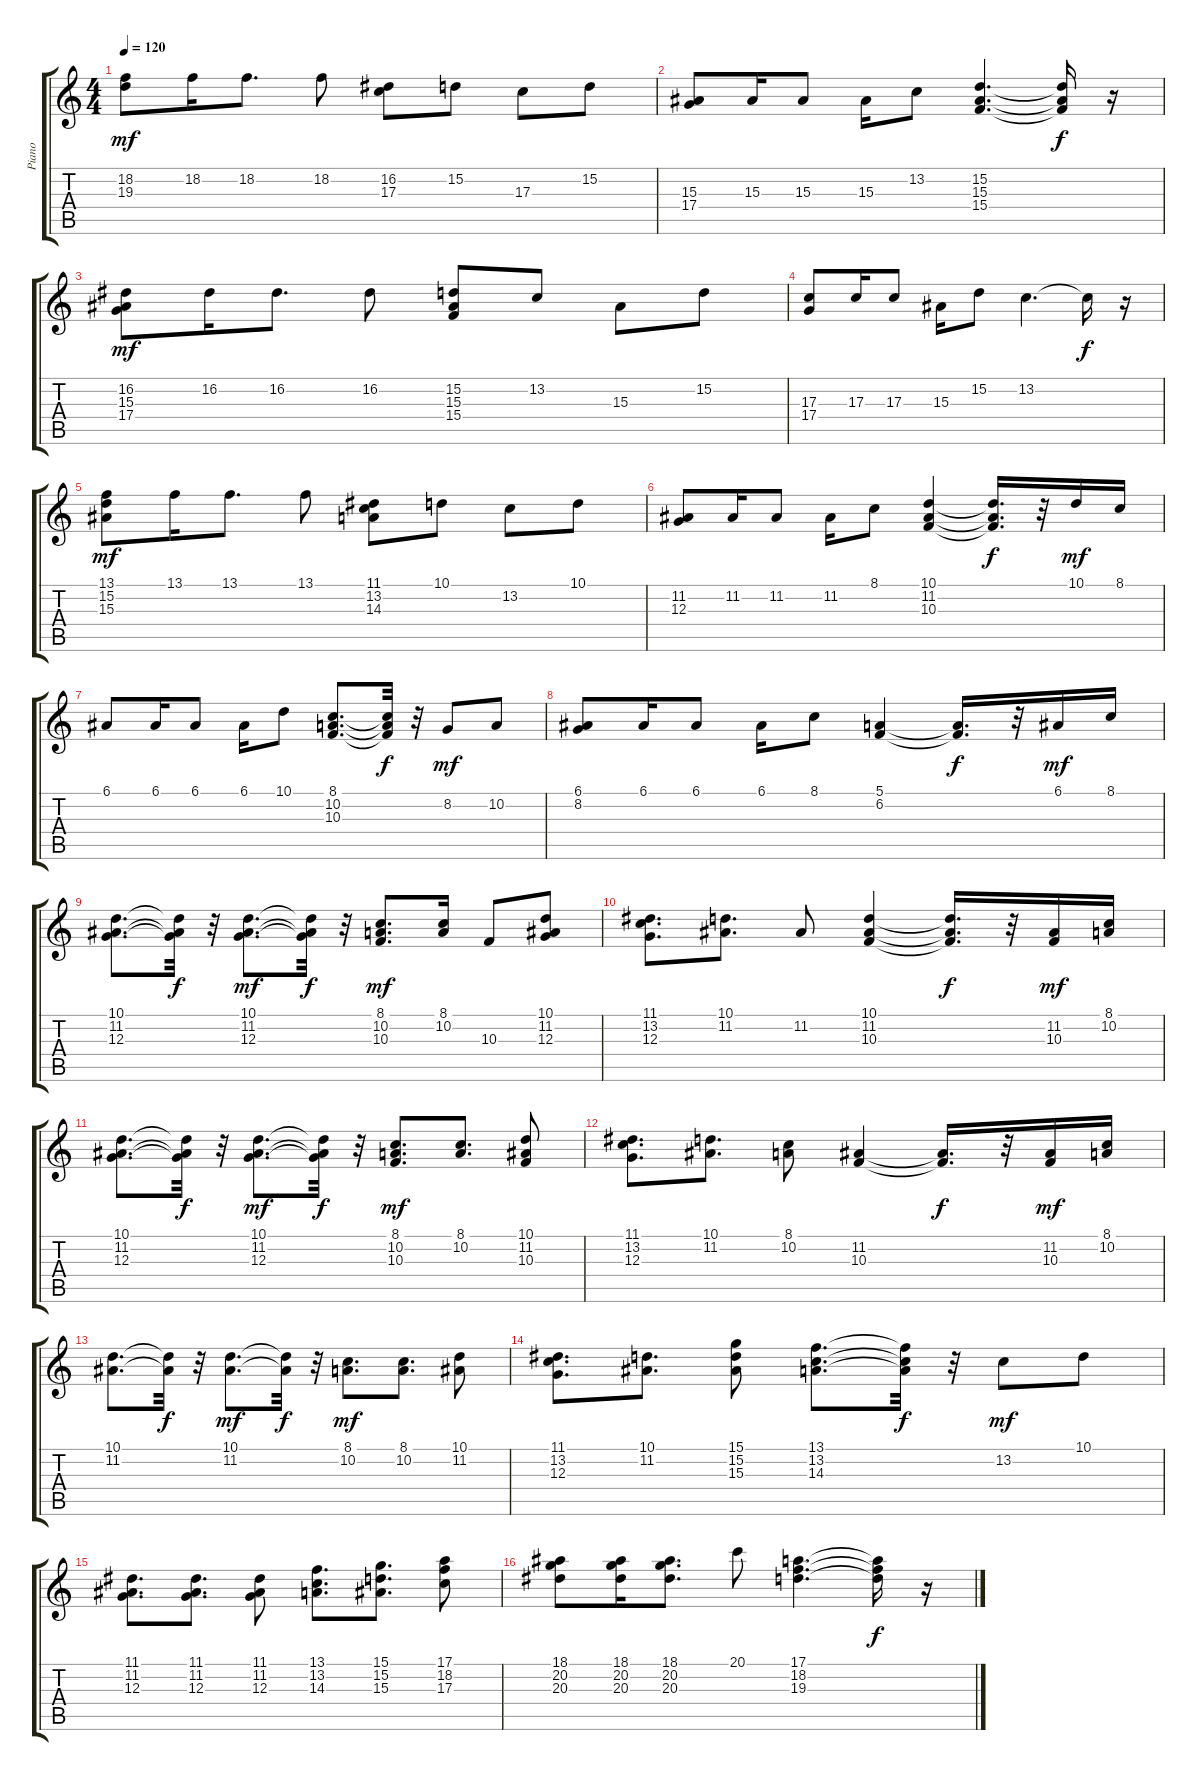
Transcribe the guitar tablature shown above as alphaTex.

\track ("Piano" "Piano") {instrument acousticgrandpiano}
\staff {score tabs}
\tuning (E4 B3 G3 D3 A2 E2) {hide}
\ts (4 4)
\tempo 120
\clef g2
\ks c
(18.2 19.3).8{dy mf} 18.2.16 18.2.8{d} 18.2.8 (16.2 17.3).8 15.2.8 17.3.8 15.2.8 |
(15.3 17.4).8 15.3.16 15.3.8 15.3.16 13.2.8 (15.2 15.3 15.4).4{d} (15.2{t} 15.3{t} 15.4{t}).16{dy f} r.16 |
(16.2 15.3 17.4).8{dy mf} 16.2.16 16.2.8{d} 16.2.8 (15.2 15.3 15.4).8 13.2.8 15.3.8 15.2.8 |
(17.3 17.4).8 17.3.16 17.3.8 15.3.16 15.2.8 13.2.4{d} 13.2{t}.16{dy f} r.16 |
(13.1 15.2 15.3).8{dy mf} 13.1.16 13.1.8{d} 13.1.8 (11.1 13.2 14.3).8 10.1.8 13.2.8 10.1.8 |
(11.2 12.3).8 11.2.16 11.2.8 11.2.16 8.1.8 (10.1 11.2 10.3).4 (10.1{t} 11.2{t} 10.3{t}).16{d dy f} r.32 10.1.16{dy mf} 8.1.16 |
6.1.8 6.1.16 6.1.8 6.1.16 10.1.8 (8.1 10.2 10.3).8{d} (8.1{t} 10.2{t} 10.3{t}).32{dy f} r.32 8.2.8{dy mf} 10.2.8 |
(6.1 8.2).8 6.1.16 6.1.8 6.1.16 8.1.8 (5.1 6.2).4 (5.1{t} 6.2{t}).16{d dy f} r.32 6.1.16{dy mf} 8.1.16 |
(10.1 11.2 12.3).8{d} (10.1{t} 11.2{t} 12.3{t}).32{dy f} r.32 (10.1 11.2 12.3).8{d dy mf} (10.1{t} 11.2{t} 12.3{t}).32{dy f} r.32 (8.1 10.2 10.3).8{d dy mf} (8.1 10.2).16 10.3.8 (10.1 11.2 12.3).8 |
(11.1 13.2 12.3).8{d} (10.1 11.2).8{d} 11.2.8 (10.1 11.2 10.3).4 (10.1{t} 11.2{t} 10.3{t}).16{d dy f} r.32 (11.2 10.3).16{dy mf} (8.1 10.2).16 |
(10.1 11.2 12.3).8{d} (10.1{t} 11.2{t} 12.3{t}).32{dy f} r.32 (10.1 11.2 12.3).8{d dy mf} (10.1{t} 11.2{t} 12.3{t}).32{dy f} r.32 (8.1 10.2 10.3).8{d dy mf} (8.1 10.2).8{d} (10.1 11.2 10.3).8 |
(11.1 13.2 12.3).8{d} (10.1 11.2).8{d} (8.1 10.2).8 (11.2 10.3).4 (11.2{t} 10.3{t}).16{d dy f} r.32 (11.2 10.3).16{dy mf} (8.1 10.2).16 |
(10.1 11.2).8{d} (10.1{t} 11.2{t}).32{dy f} r.32 (10.1 11.2).8{d dy mf} (10.1{t} 11.2{t}).32{dy f} r.32 (8.1 10.2).8{d dy mf} (8.1 10.2).8{d} (10.1 11.2).8 |
(11.1 13.2 12.3).8{d} (10.1 11.2).8{d} (15.1 15.2 15.3).8 (13.1 13.2 14.3).8{d} (13.1{t} 13.2{t} 14.3{t}).32{dy f} r.32 13.2.8{dy mf} 10.1.8 |
(11.1 11.2 12.3).8{d} (11.1 11.2 12.3).8{d} (11.1 11.2 12.3).8 (13.1 13.2 14.3).8{d} (15.1 15.2 15.3).8{d} (17.1 18.2 17.3).8 |
(18.1 20.2 20.3).8 (18.1 20.2 20.3).16 (18.1 20.2 20.3).8{d} 20.1.8 (17.1 18.2 19.3).4{d} (17.1{t} 18.2{t} 19.3{t}).16{dy f} r.16
